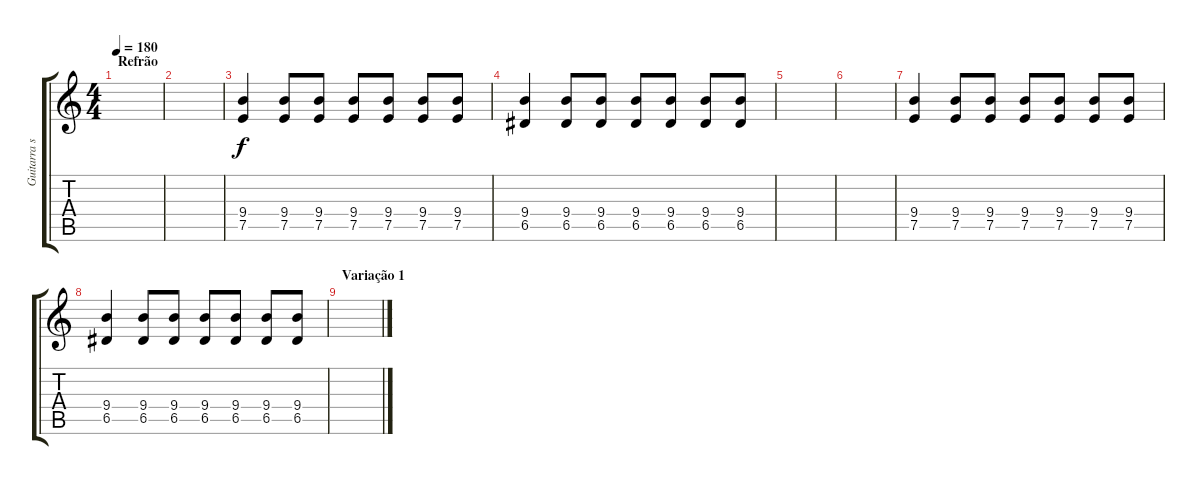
\track ("Guitarra solo" "Guitarra s") {instrument distortionguitar}
\staff {score tabs}
\tuning (E4 B3 G3 D3 A2 E2) {hide}
\ts (4 4)
\section ("" "Refrão")
\tempo 180
\clef g2
\ks c
|
|
(9.4 7.5).4 (9.4 7.5).8 (9.4 7.5).8 (9.4 7.5).8 (9.4 7.5).8 (9.4 7.5).8 (9.4 7.5).8 |
(9.4 6.5).4 (9.4 6.5).8 (9.4 6.5).8 (9.4 6.5).8 (9.4 6.5).8 (9.4 6.5).8 (9.4 6.5).8 |
|
|
(9.4 7.5).4 (9.4 7.5).8 (9.4 7.5).8 (9.4 7.5).8 (9.4 7.5).8 (9.4 7.5).8 (9.4 7.5).8 |
(9.4 6.5).4 (9.4 6.5).8 (9.4 6.5).8 (9.4 6.5).8 (9.4 6.5).8 (9.4 6.5).8 (9.4 6.5).8 |
\section ("" "Variação 1")
